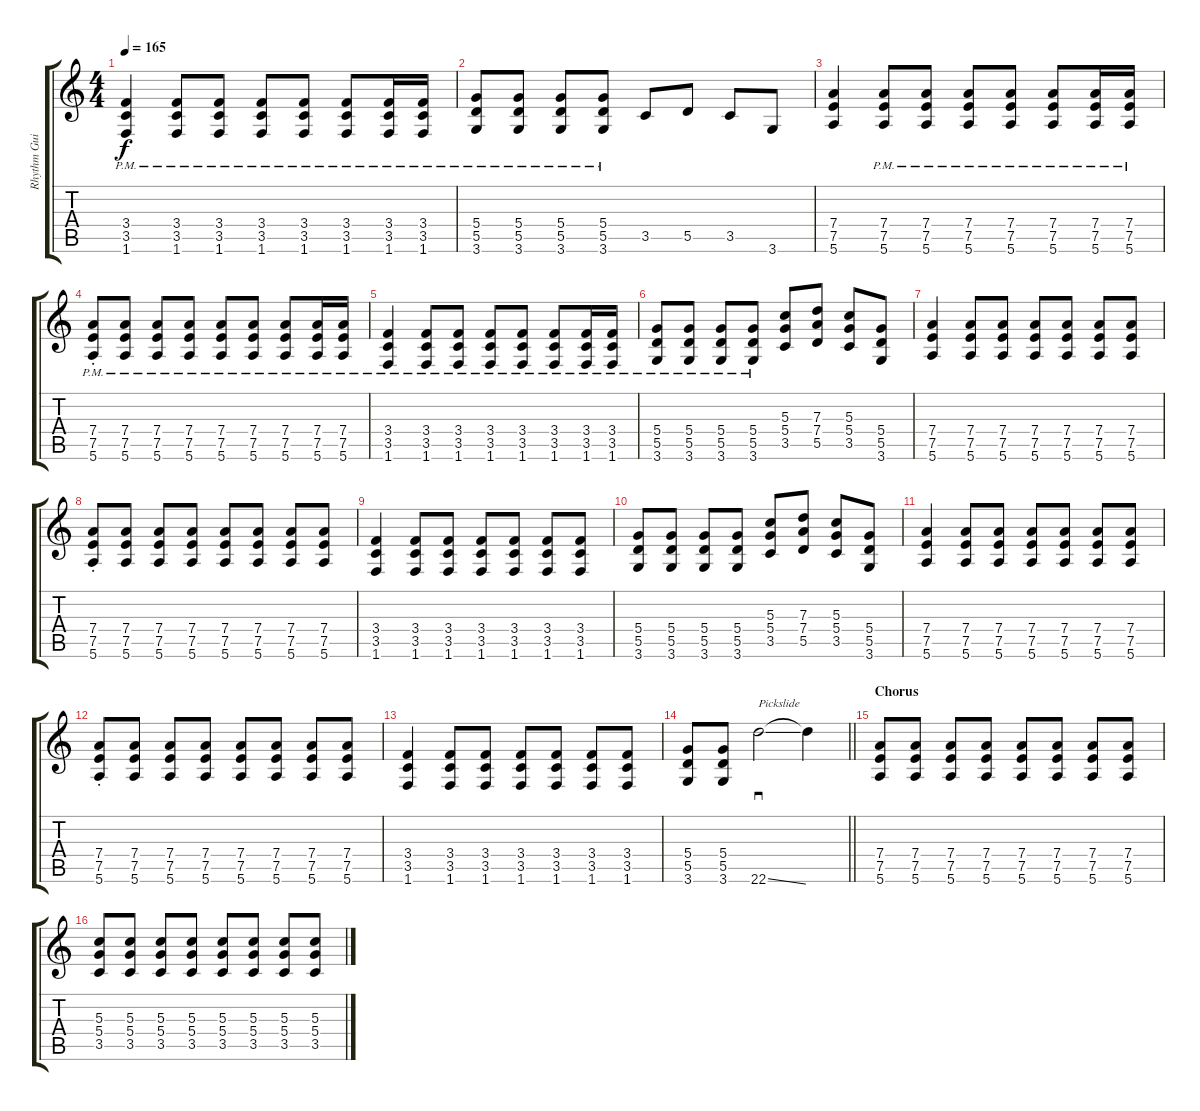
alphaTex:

\track ("Rhythm Guitar" "Rhythm Gui") {instrument distortionguitar}
\staff {score tabs}
\tuning (E4 B3 G3 D3 A2 E2) {hide}
\ts (4 4)
\tempo 165
\clef g2
\ks c
(3.4{pm} 3.5{pm} 1.6{pm}).4{dy f} (3.4{pm} 3.5{pm} 1.6{pm}).8 (3.4{pm} 3.5{pm} 1.6{pm}).8 (3.4{pm} 3.5{pm} 1.6{pm}).8 (3.4{pm} 3.5{pm} 1.6{pm}).8 (3.4{pm} 3.5{pm} 1.6{pm}).8 (3.4{pm} 3.5{pm} 1.6{pm}).16 (3.4{pm} 3.5{pm} 1.6{pm}).16 |
(5.4{pm} 5.5{pm} 3.6{pm}).8 (5.4{pm} 5.5{pm} 3.6{pm}).8 (5.4{pm} 5.5{pm} 3.6{pm}).8 (5.4{pm} 5.5{pm} 3.6{pm}).8 3.5.8 5.5.8 3.5.8 3.6.8 |
(7.4 7.5 5.6).4 (7.4{pm} 7.5{pm} 5.6{pm}).8 (7.4{pm} 7.5{pm} 5.6{pm}).8 (7.4{pm} 7.5{pm} 5.6{pm}).8 (7.4{pm} 7.5{pm} 5.6{pm}).8 (7.4{pm} 7.5{pm} 5.6{pm}).8 (7.4{pm} 7.5{pm} 5.6{pm}).16 (7.4{pm} 7.5 5.6).16 |
(7.4{pm st} 7.5{pm} 5.6{pm}).8 (7.4{pm} 7.5{pm} 5.6{pm}).8 (7.4{pm} 7.5{pm} 5.6{pm}).8 (7.4{pm} 7.5{pm} 5.6{pm}).8 (7.4{pm} 7.5{pm} 5.6{pm}).8 (7.4{pm} 7.5{pm} 5.6{pm}).8 (7.4{pm} 7.5{pm} 5.6{pm}).8 (7.4{pm} 7.5{pm} 5.6{pm}).16 (7.4 7.5 5.6{pm}).16 |
(3.4{pm} 3.5{pm} 1.6{pm}).4 (3.4{pm} 3.5{pm} 1.6{pm}).8 (3.4{pm} 3.5{pm} 1.6{pm}).8 (3.4{pm} 3.5{pm} 1.6{pm}).8 (3.4{pm} 3.5{pm} 1.6{pm}).8 (3.4{pm} 3.5{pm} 1.6{pm}).8 (3.4{pm} 3.5{pm} 1.6{pm}).16 (3.4{pm} 3.5{pm} 1.6{pm}).16 |
(5.4{pm} 5.5{pm} 3.6{pm}).8 (5.4{pm} 5.5{pm} 3.6{pm}).8 (5.4{pm} 5.5{pm} 3.6{pm}).8 (5.4{pm} 5.5{pm} 3.6{pm}).8 (5.3 5.4 3.5).8 (7.3 7.4 5.5).8 (5.3 5.4 3.5).8 (5.4 5.5 3.6).8 |
(7.4 7.5 5.6).4 (7.4 7.5 5.6).8 (7.4 7.5 5.6).8 (7.4 7.5 5.6).8 (7.4 7.5 5.6).8 (7.4 7.5 5.6).8 (7.4 7.5 5.6).8 |
(7.4{st} 7.5 5.6).8 (7.4 7.5 5.6).8 (7.4 7.5 5.6).8 (7.4 7.5 5.6).8 (7.4 7.5 5.6).8 (7.4 7.5 5.6).8 (7.4 7.5 5.6).8 (7.4 7.5 5.6).8 |
(3.4 3.5 1.6).4 (3.4 3.5 1.6).8 (3.4 3.5 1.6).8 (3.4 3.5 1.6).8 (3.4 3.5 1.6).8 (3.4 3.5 1.6).8 (3.4 3.5 1.6).8 |
(5.4 5.5 3.6).8 (5.4 5.5 3.6).8 (5.4 5.5 3.6).8 (5.4 5.5 3.6).8 (5.3 5.4 3.5).8 (7.3 7.4 5.5).8 (5.3 5.4 3.5).8 (5.4 5.5 3.6).8 |
(7.4 7.5 5.6).4 (7.4 7.5 5.6).8 (7.4 7.5 5.6).8 (7.4 7.5 5.6).8 (7.4 7.5 5.6).8 (7.4 7.5 5.6).8 (7.4 7.5 5.6).8 |
(7.4{st} 7.5 5.6).8 (7.4 7.5 5.6).8 (7.4 7.5 5.6).8 (7.4 7.5 5.6).8 (7.4 7.5 5.6).8 (7.4 7.5 5.6).8 (7.4 7.5 5.6).8 (7.4 7.5 5.6).8 |
(3.4 3.5 1.6).4 (3.4 3.5 1.6).8 (3.4 3.5 1.6).8 (3.4 3.5 1.6).8 (3.4 3.5 1.6).8 (3.4 3.5 1.6).8 (3.4 3.5 1.6).8 |
\barLineRight lightlight
(5.4 5.5 3.6).8 (5.4 5.5 3.6).8 22.6{ss}.2{sd txt "Pickslide"} 22.6{t}.4 |
\section ("" "Chorus")
(7.4 7.5 5.6).8 (7.4 7.5 5.6).8 (7.4 7.5 5.6).8 (7.4 7.5 5.6).8 (7.4 7.5 5.6).8 (7.4 7.5 5.6).8 (7.4 7.5 5.6).8 (7.4 7.5 5.6).8 |
(5.3 5.4 3.5).8 (5.3 5.4 3.5).8 (5.3 5.4 3.5).8 (5.3 5.4 3.5).8 (5.3 5.4 3.5).8 (5.3 5.4 3.5).8 (5.3 5.4 3.5).8 (5.3 5.4 3.5).8
